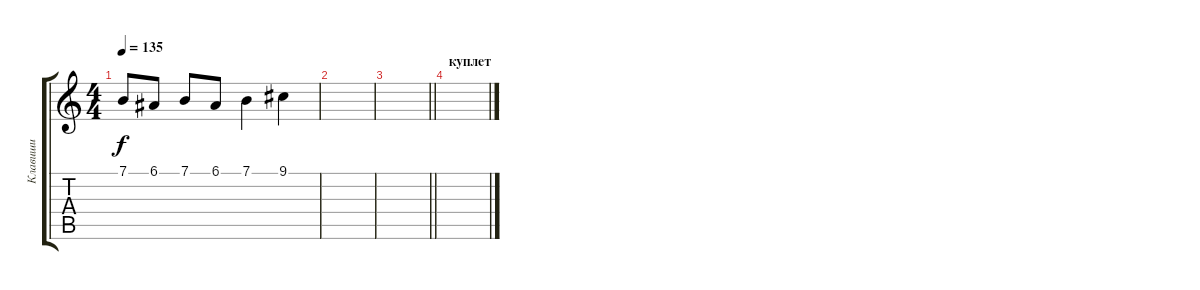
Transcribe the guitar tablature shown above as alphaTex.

\track ("Клавиши" "Клавиши") {instrument lead8bassandlead}
\staff {score tabs}
\tuning (E4 B3 G3 D3 A2 E2) {hide}
\ts (4 4)
\tempo 135
\clef g2
\ks c
7.1.8{dy f} 6.1.8 7.1.8 6.1.8 7.1.4 9.1.4 |
|
\barLineRight lightlight
|
\section ("" "куплет")
